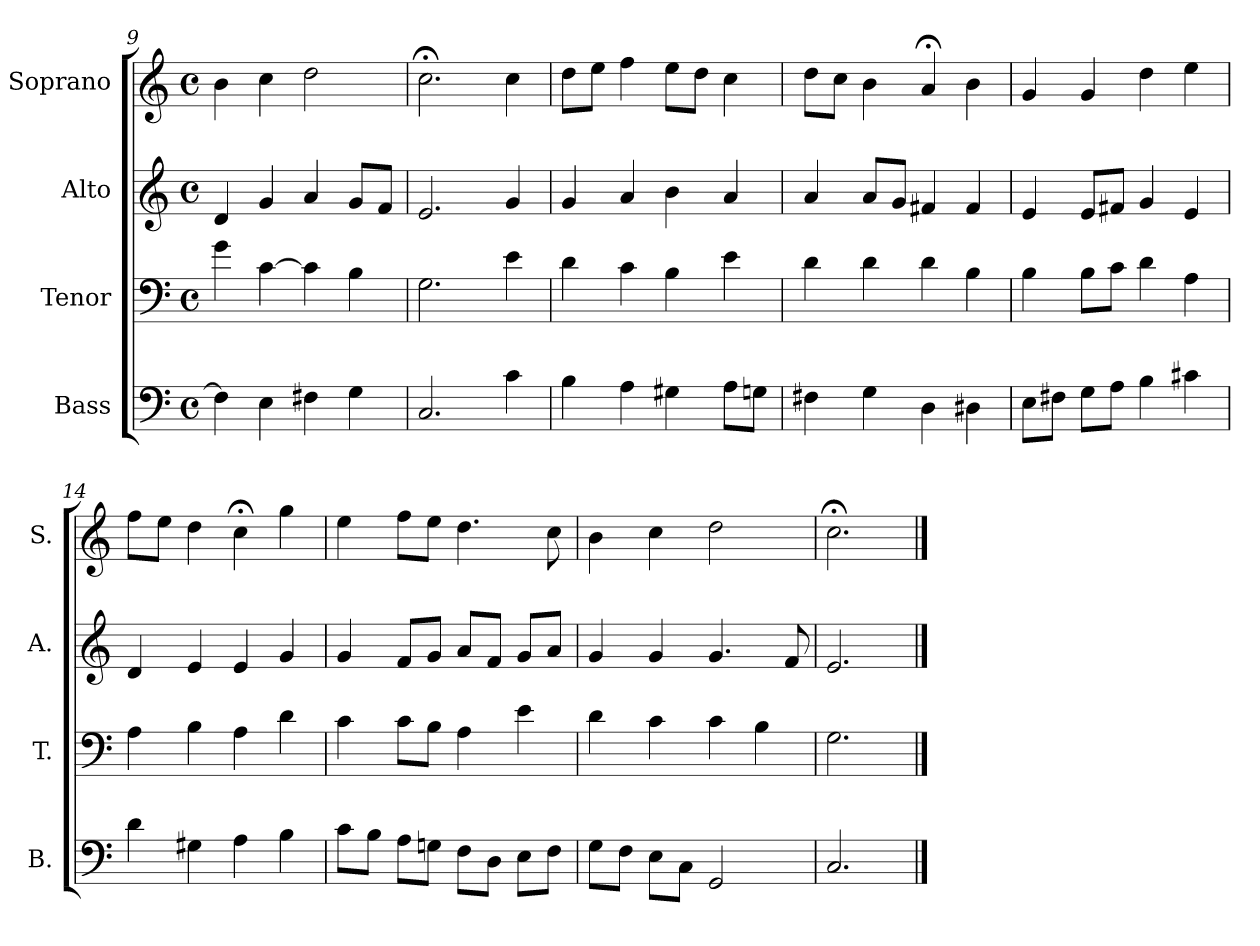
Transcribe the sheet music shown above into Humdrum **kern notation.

**kern	**kern	**kern	**kern
*part4	*part3	*part2	*part1
*staff4	*staff3	*staff2	*staff1
*I"Bass	*I"Tenor	*I"Alto	*I"Soprano
*I'B.	*I'T.	*I'A.	*I'S.
!!LO:LB:g=z
*clefF4	*clefF4	*clefG2	*clefG2
*k[]	*k[]	*k[]	*k[]
*C:	*C:	*C:	*C:
*M4/4	*M4/4	*M4/4	*M4/4
*met(c)	*met(c)	*met(c)	*met(c)
=9	=9	=9	=9
4F\]	4g\	4d/	4b\
4E\	[4c\	4g/	4cc\
4F#X\	4c\]	4a/	2dd\
4G\	4B\	8g/L	.
.	.	8f/J	.
=10	=10	=10	=10
2.C/	2.G\	2.e/	2.cc;<\
4c\	4e\	4g/	4cc\
=11	=11	=11	=11
4B\	4d\	4g/	8dd\L
.	.	.	8ee\J
4A\	4c\	4a/	4ff\
4G#X\	4B\	4b\	8ee\L
.	.	.	8dd\J
8A\L	4e\	4a/	4cc\
8Gn\J	.	.	.
=12	=12	=12	=12
4F#X\	4d\	4a/	8dd\L
.	.	.	8cc\J
4G\	4d\	8a/L	4b\
.	.	8g/J	.
4D\	4d\	4f#X/	4a;</
4D#X\	4B\	4f#/	4b\
!!LO:PB:g=z
=13	=13	=13	=13
8E\L	4B\	4e/	4g/
8F#X\J	.	.	.
8G\L	8B\L	8e/L	4g/
8A\J	8c\J	8f#X/J	.
4B\	4d\	4g/	4dd\
4c#X\	4A\	4e/	4ee\
=14	=14	=14	=14
4d\	4A\	4d/	8ff\L
.	.	.	8ee\J
4G#X\	4B\	4e/	4dd\
4A\	4A\	4e/	4cc;<\
4B\	4d\	4g/	4gg\
=15	=15	=15	=15
8c\L	4c\	4g/	4ee\
8B\J	.	.	.
8A\L	8c\L	8f/L	8ff\L
8Gn\J	8B\J	8g/J	8ee\J
8F\L	4A\	8a/L	4.dd\
8D\J	.	8f/J	.
8E\L	4e\	8g/L	.
8F\J	.	8a/J	8cc\
=16	=16	=16	=16
8G\L	4d\	4g/	4b\
8F\J	.	.	.
8E\L	4c\	4g/	4cc\
8C\J	.	.	.
2GG/	4c\	4.g/	2dd\
.	4B\	.	.
.	.	8f/	.
=17	=17	=17	=17
2.C/	2.G\	2.e/	2.cc;<\
==	==	==	==
*-	*-	*-	*-
